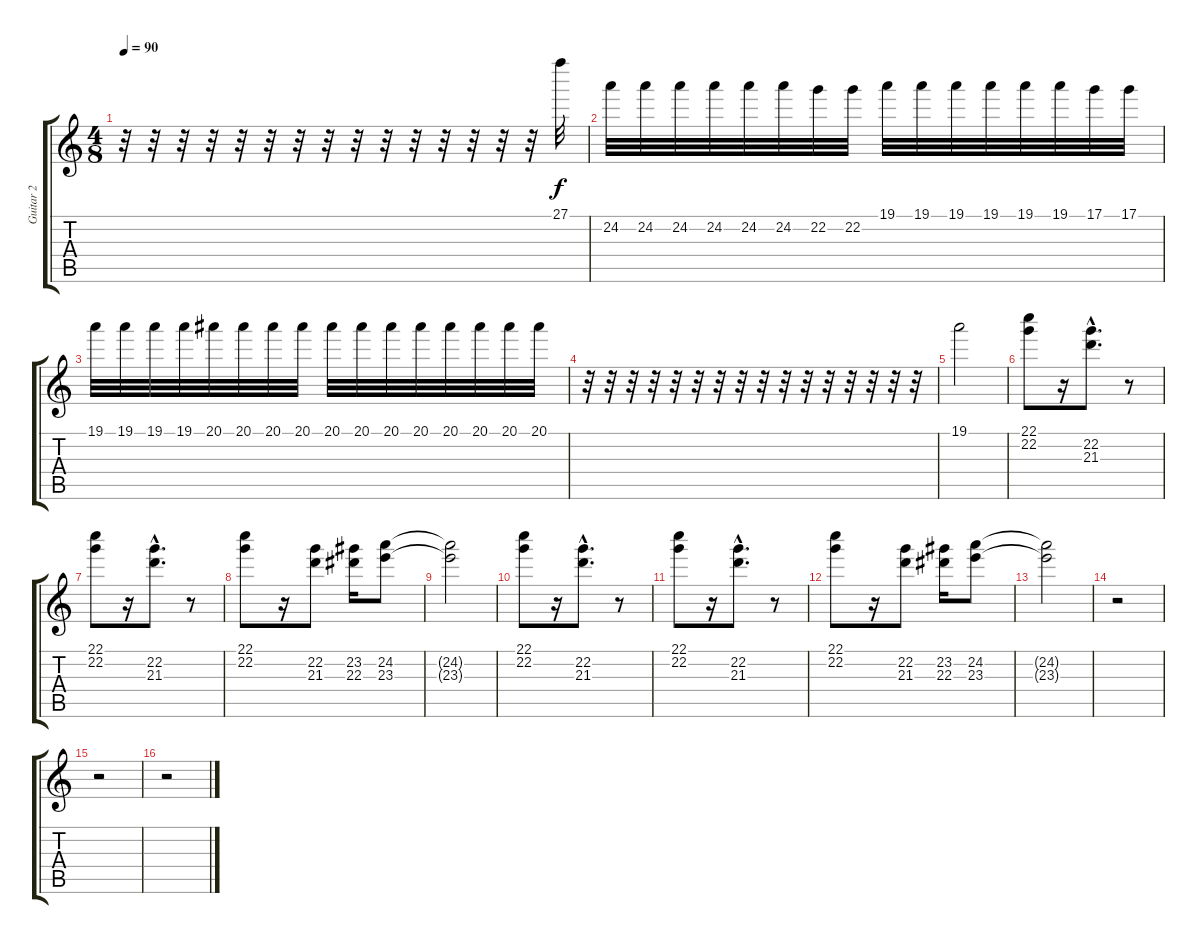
\track ("Guitar 2" "Guitar 2") {instrument overdrivenguitar}
\staff {score tabs}
\tuning (D4 A3 F3 C3 G2 D2) {hide}
\ts (4 8)
\tempo 90
\clef g2
\ks c
r.32{dy f} r.32 r.32 r.32 r.32 r.32 r.32 r.32 r.32 r.32 r.32 r.32 r.32 r.32 r.32 27.1.32 |
24.2.32 24.2.32 24.2.32 24.2.32 24.2.32 24.2.32 22.2.32 22.2.32 19.1.32 19.1.32 19.1.32 19.1.32 19.1.32 19.1.32 17.1.32 17.1.32 |
19.1.32 19.1.32 19.1.32 19.1.32 20.1.32 20.1.32 20.1.32 20.1.32 20.1.32 20.1.32 20.1.32 20.1.32 20.1.32 20.1.32 20.1.32 20.1.32 |
r.32 r.32 r.32 r.32 r.32 r.32 r.32 r.32 r.32 r.32 r.32 r.32 r.32 r.32 r.32 r.32 |
19.1.2 |
(22.1 22.2).8 r.16 (22.2{hac} 21.3{hac}).8{d} r.8 |
(22.1 22.2).8 r.16 (22.2{hac} 21.3{hac}).8{d} r.8 |
(22.1 22.2).8 r.16 (22.2 21.3).8 (23.2 22.3).16 (24.2 23.3).8 |
(24.2{t} 23.3{t}).2 |
(22.1 22.2).8 r.16 (22.2{hac} 21.3{hac}).8{d} r.8 |
(22.1 22.2).8 r.16 (22.2{hac} 21.3{hac}).8{d} r.8 |
(22.1 22.2).8 r.16 (22.2 21.3).8 (23.2 22.3).16 (24.2 23.3).8 |
(24.2{t} 23.3{t}).2 |
r.2 |
r.2 |
r.2
